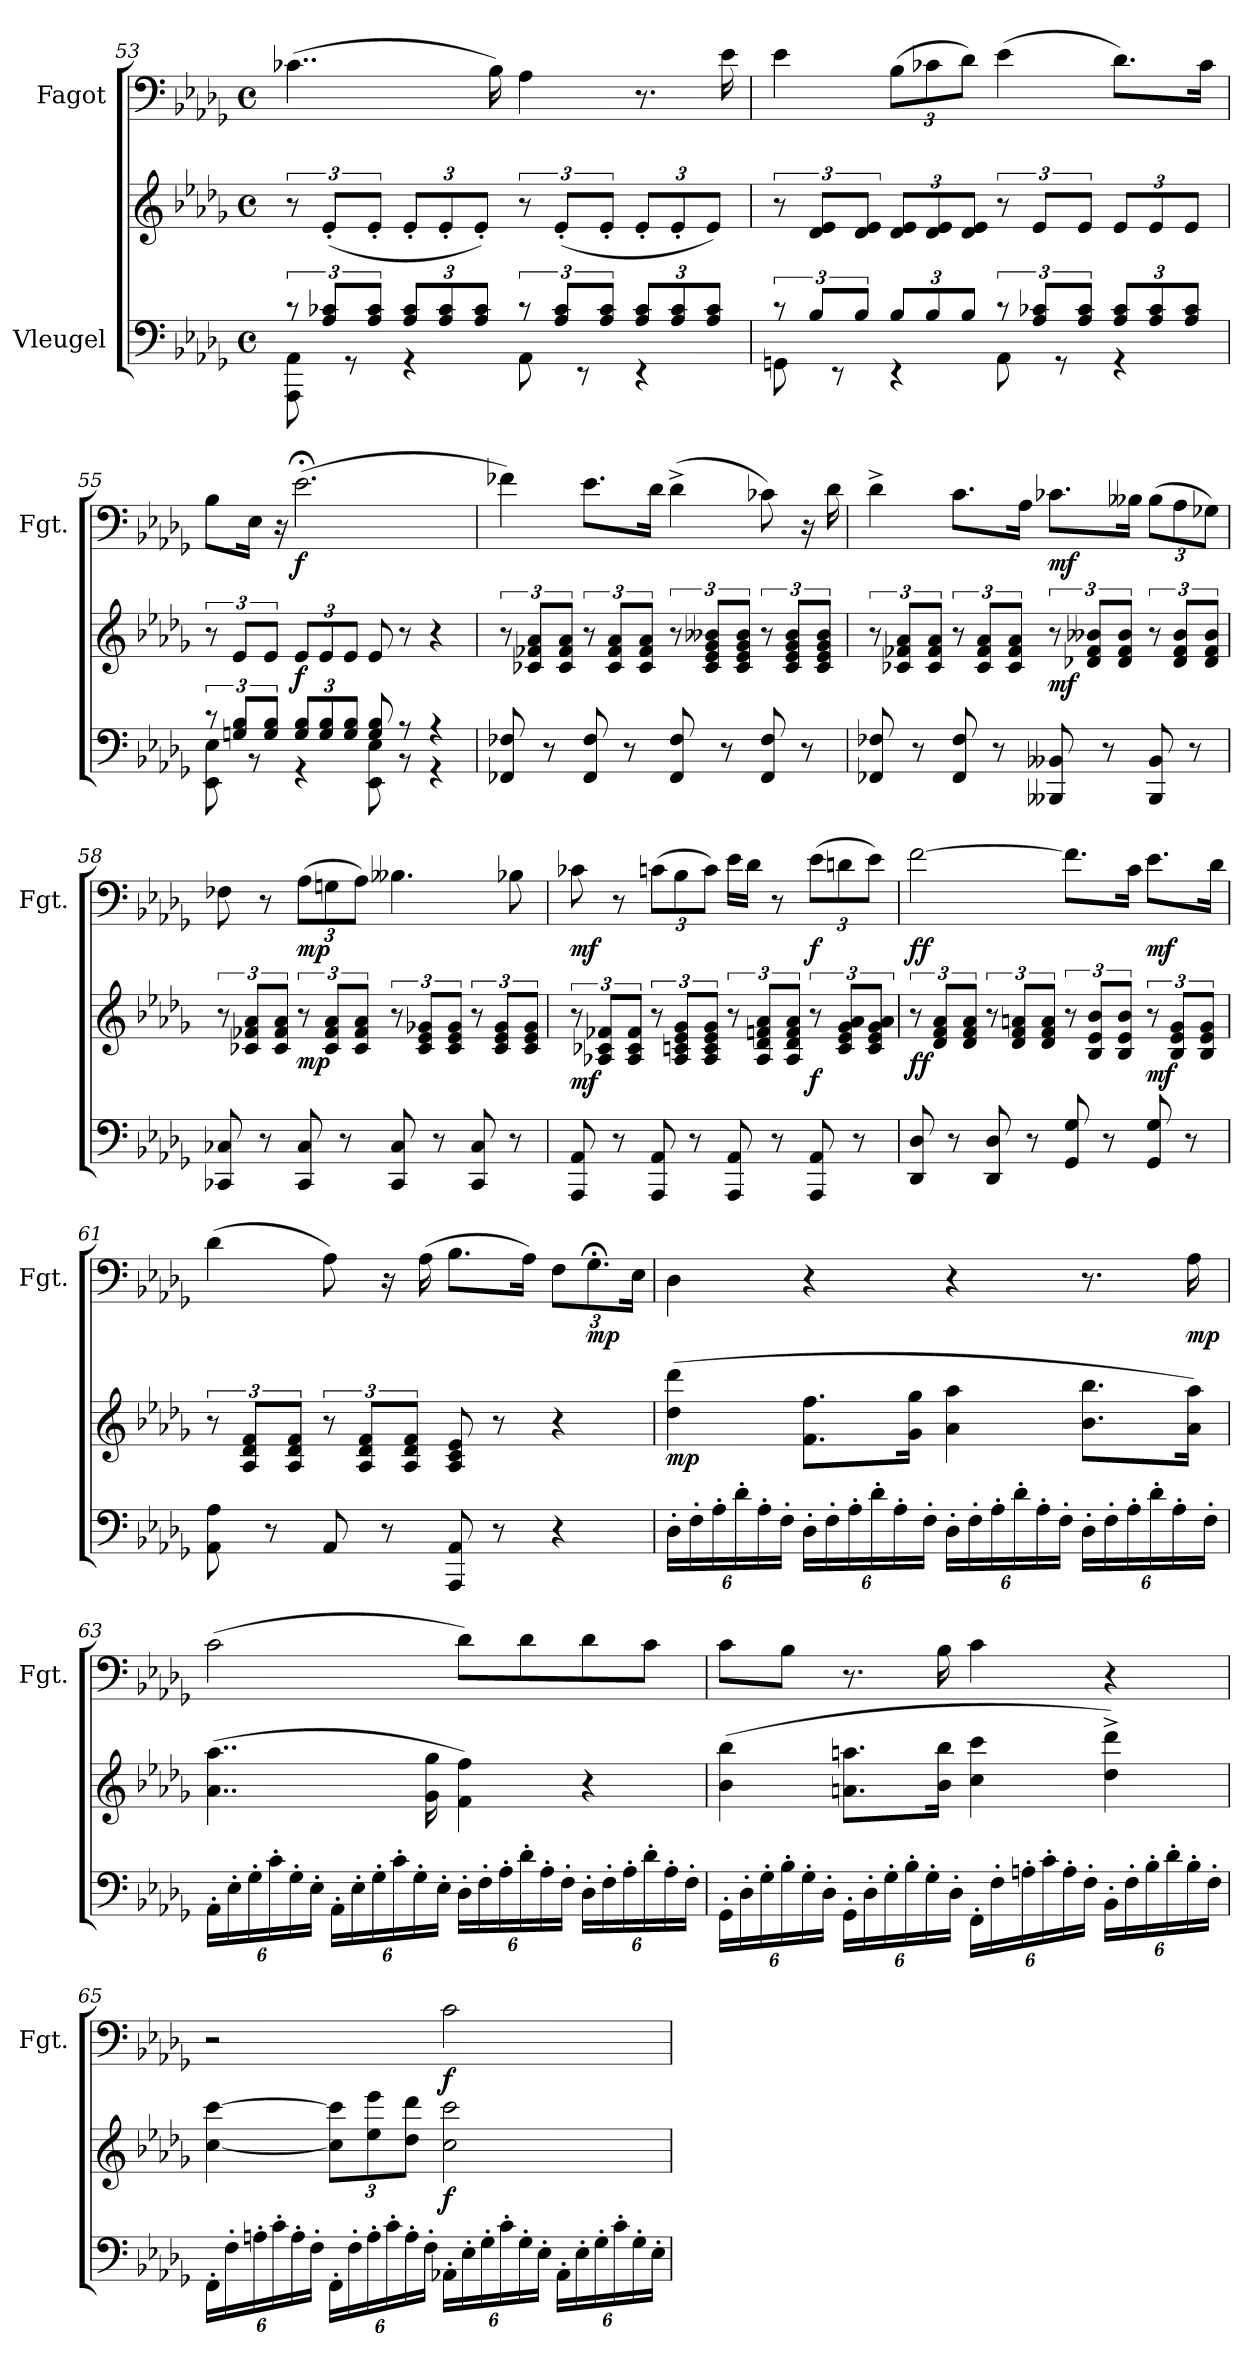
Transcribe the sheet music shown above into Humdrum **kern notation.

**kern	**kern	**dynam	**kern	**dynam
*part2	*part2	*part2	*part1	*part1
*staff3	*staff2	*staff2/3	*staff1	*staff1
*I"Vleugel	*	*	*I"Fagot	*
*	*	*	*I'Fgt.	*
!!LO:LB:g=z
*clefF4	*clefG2	*	*clefF4	*
*k[b-e-a-d-g-]	*k[b-e-a-d-g-]	*	*k[b-e-a-d-g-]	*
*M4/4	*M4/4	*	*M4/4	*
*met(c)	*met(c)	*	*met(c)	*
=53	=53	=53	=53	=53
*^	*	*	*	*
12r	8AAA-\ 8AA-\	12r	.	(4..c-X\	.
12A-/ 12c-X/L	.	(>12e-'/L	.	.	.
.	8r	.	.	.	.
12A-/ 12c-/J	.	12e-'/J	.	.	.
*Xbrackettup	*	*Xbrackettup	*	*	*
12A-/ 12c-/L	4r	12e-'/L	.	.	.
12A-/ 12c-/	.	12e-'/	.	.	.
12A-/ 12c-/J	.	12e-'/J)	.	.	.
.	.	.	.	16B-\)	.
*brackettup	*	*brackettup	*	*	*
12r	8AA-\	12r	.	4A-\	.
12A-/ 12c-/L	.	(>12e-'/L	.	.	.
.	8r	.	.	.	.
12A-/ 12c-/J	.	12e-'/J	.	.	.
*Xbrackettup	*	*Xbrackettup	*	*	*
12A-/ 12c-/L	4r	12e-'/L	.	8.r	.
12A-/ 12c-/	.	12e-'/	.	.	.
12A-/ 12c-/J	.	12e-/J)	.	.	.
.	.	.	.	16e-\	.
=54	=54	=54	=54	=54	=54
*brackettup	*	*brackettup	*	*	*
12r	8GGn\	12r	.	4e-\	.
12B-/L	.	12d-/ 12e-/L	.	.	.
.	8r	.	.	.	.
12B-/J	.	12d-/ 12e-/J	.	.	.
*Xbrackettup	*	*Xbrackettup	*	*Xbrackettup	*
12B-/L	4r	12d-/ 12e-/L	.	(12B-\L	.
12B-/	.	12d-/ 12e-/	.	12c-X\	.
12B-/J	.	12d-/ 12e-/J	.	12d-\J)	.
*brackettup	*	*brackettup	*	*	*
12r	8AA-\	12r	.	(4e-\	.
12A-/ 12c-X/L	.	12e-/L	.	.	.
.	8r	.	.	.	.
12A-/ 12c-/J	.	12e-/J	.	.	.
*Xbrackettup	*	*Xbrackettup	*	*	*
12A-/ 12c-/L	4r	12e-/L	.	8.d-\L)	.
12A-/ 12c-/	.	12e-/	.	.	.
12A-/ 12c-/J	.	12e-/J	.	.	.
.	.	.	.	16c-\Jk	.
!!LO:LB:g=z
=55	=55	=55	=55	=55	=55
*brackettup	*	*brackettup	*	*	*
12r	8EE-\ 8E-\	12r	.	8B-\L	.
12Gn/ 12B-/L	.	12e-/L	.	.	.
.	8r	.	.	16E-\Jk	.
12G/ 12B-/J	.	12e-/J	.	.	.
.	.	.	.	16r	.
*Xbrackettup	*	*Xbrackettup	*	*	*
*	*	*	*	*MM70	*
!	!	!	!LO:DY:b	!	!LO:DY:b
12G/ 12B-/L	4r	12e-/L	f	(2.e-;<\	f
12G/ 12B-/	.	12e-/	.	.	.
12G/ 12B-/J	.	12e-/J	.	.	.
8G/ 8B-/	8EE-\ 8E-\	8e-/	.	.	.
8r	8r	8r	.	.	.
4r	4r	4r	.	.	.
*v	*v	*	*	*	*
=56	=56	=56	=56	=56
*	*brackettup	*	*	*
*	*	*	*MM50	*
8FF-X/ 8F-X/	12r	.	4f-X\)	.
.	12c-X/ 12f-X/ 12a-/L	.	.	.
8r	.	.	.	.
.	12c-/ 12f-/ 12a-/J	.	.	.
8FF-/ 8F-/	12r	.	8.e-\L	.
.	12c-/ 12f-/ 12a-/L	.	.	.
8r	.	.	.	.
.	12c-/ 12f-/ 12a-/J	.	.	.
.	.	.	16d-\Jk	.
8FF-/ 8F-/	12r	.	(4d-^\	.
.	12c-/ 12e-/ 12g-/ 12b--X/L	.	.	.
8r	.	.	.	.
.	12c-/ 12e-/ 12g-/ 12b--/J	.	.	.
8FF-/ 8F-/	12r	.	8c-X\)	.
.	12c-/ 12e-/ 12g-/ 12b--/L	.	.	.
8r	.	.	16r	.
.	12c-/ 12e-/ 12g-/ 12b--/J	.	.	.
.	.	.	16d-\	.
!!LO:LB:g=z
=57	=57	=57	=57	=57
8FF-X/ 8F-X/	12r	.	4d-^\	.
.	12c-X/ 12f-X/ 12a-/L	.	.	.
8r	.	.	.	.
.	12c-/ 12f-/ 12a-/J	.	.	.
8FF-/ 8F-/	12r	.	8.c\L	.
.	12c-/ 12f-/ 12a-/L	.	.	.
8r	.	.	.	.
.	12c-/ 12f-/ 12a-/J	.	.	.
.	.	.	16A-\Jk	.
!	!	!LO:DY:b	!	!LO:DY:b
8BBB--X/ 8BB--X/	12r	mf	8.c-X\L	mf
.	12d-X/ 12f-/ 12b--X/L	.	.	.
8r	.	.	.	.
.	12d-/ 12f-/ 12b--/J	.	.	.
.	.	.	16B--X\Jk	.
8BBB--/ 8BB--/	12r	.	(12B--\L	.
.	12d-/ 12f-/ 12b--/L	.	12A-\	.
8r	.	.	.	.
.	12d-/ 12f-/ 12b--/J	.	12G-X\J)	.
=58	=58	=58	=58	=58
8CC-X/ 8C-X/	12r	.	8F-X\	.
.	12c-X/ 12f-X/ 12a-/L	.	.	.
8r	.	.	8r	.
.	12c-/ 12f-/ 12a-/J	.	.	.
!	!	!LO:DY:b	!	!LO:DY:b
8CC-/ 8C-/	12r	mp	(12A-\L	mp
.	12c-/ 12f-/ 12a-/L	.	12Gn\	.
8r	.	.	.	.
.	12c-/ 12f-/ 12a-/J	.	12A-\J)	.
8CC-/ 8C-/	12r	.	4.B--X\	.
.	12c-/ 12e-/ 12g-X/L	.	.	.
8r	.	.	.	.
.	12c-/ 12e-/ 12g-/J	.	.	.
8CC-/ 8C-/	12r	.	.	.
.	12c-/ 12e-/ 12g-/L	.	.	.
8r	.	.	8B-X\	.
.	12c-/ 12e-/ 12g-/J	.	.	.
!!LO:PB:g=z
=59	=59	=59	=59	=59
!	!	!LO:DY:b	!	!LO:DY:b
8AAA-/ 8AA-/	12r	mf	8c-X\	mf
.	12A-X/ 12c-X/ 12f-X/L	.	.	.
8r	.	.	8r	.
.	12A-/ 12c-/ 12f-/J	.	.	.
8AAA-/ 8AA-/	12r	.	(12cn\L	.
.	12A-/ 12cn/ 12e-/ 12g-/L	.	12B-\	.
8r	.	.	.	.
.	12A-/ 12c/ 12e-/ 12g-/J	.	12c\J)	.
8AAA-/ 8AA-/	12r	.	16e-\LL	.
.	.	.	16d-\JJ	.
.	12A-/ 12d-/ 12fn/ 12a-/L	.	.	.
8r	.	.	8r	.
.	12A-/ 12d-/ 12f/ 12a-/J	.	.	.
!	!	!LO:DY:b	!	!LO:DY:b
8AAA-/ 8AA-/	12r	f	(12e-\L	f
.	12c/ 12e-/ 12g-/ 12a-/L	.	12dn\	.
8r	.	.	.	.
.	12c/ 12e-/ 12g-/ 12a-/J	.	12e-\J)	.
=60	=60	=60	=60	=60
!	!	!LO:DY:b	!	!LO:DY:b
8DD-/ 8D-/	12r	ff	[2f\	ff
.	12d-/ 12f/ 12a-/L	.	.	.
8r	.	.	.	.
.	12d-/ 12f/ 12a-/J	.	.	.
8DD-/ 8D-/	12r	.	.	.
.	12d-/ 12f/ 12an/L	.	.	.
8r	.	.	.	.
.	12d-/ 12f/ 12a/J	.	.	.
8GG-/ 8G-/	12r	.	8.f\L]	.
.	12B-/ 12e-/ 12b-/L	.	.	.
8r	.	.	.	.
.	12B-/ 12e-/ 12b-/J	.	.	.
.	.	.	16c\Jk	.
!	!	!LO:DY:b	!	!LO:DY:b
8GG-/ 8G-/	12r	mf	8.e-\L	mf
.	12B-/ 12e-/ 12g-/L	.	.	.
8r	.	.	.	.
.	12B-/ 12e-/ 12g-/J	.	.	.
.	.	.	16d-\Jk	.
!!LO:LB:g=z
=61	=61	=61	=61	=61
8AA-\ 8A-\	12r	.	(4d-\	.
.	12A-/ 12d-/ 12f/L	.	.	.
8r	.	.	.	.
.	12A-/ 12d-/ 12f/J	.	.	.
8AA-/	12r	.	8A-\)	.
.	12A-/ 12d-/ 12f/L	.	.	.
8r	.	.	16r	.
.	12A-/ 12d-/ 12f/J	.	.	.
.	.	.	(16A-\	.
8AAA-/ 8AA-/	8A-/ 8c/ 8e-/	.	8.B-\L	.
8r	8r	.	.	.
.	.	.	16A-\Jk)	.
*	*	*	*MM20	*
4r	4r	.	12F\L	.
!	!	!	!	!LO:DY:b
.	.	.	12.G-;<\	mp
.	.	.	24E-\Jk	.
=62	=62	=62	=62	=62
*	*	*	*MM50	*
!	!	!LO:DY:b	!	!
24D-'\LL	(4dd-\ 4ddd-\	mp	4D-\	.
24F'\	.	.	.	.
24A-'\	.	.	.	.
24d-'\	.	.	.	.
24A-'\	.	.	.	.
24F'\JJ	.	.	.	.
24D-'\LL	8.f\ 8.ff\L	.	4r	.
24F'\	.	.	.	.
24A-'\	.	.	.	.
24d-'\	.	.	.	.
24A-'\	.	.	.	.
.	16g-\ 16gg-\Jk	.	.	.
24F'\JJ	.	.	.	.
24D-'\LL	4a-\ 4aa-\	.	4r	.
24F'\	.	.	.	.
24A-'\	.	.	.	.
24d-'\	.	.	.	.
24A-'\	.	.	.	.
24F'\JJ	.	.	.	.
24D-'\LL	8.b-\ 8.bb-\L	.	8.r	.
24F'\	.	.	.	.
24A-'\	.	.	.	.
24d-'\	.	.	.	.
24A-'\	.	.	.	.
!	!	!	!	!LO:DY:b
.	16a-\ 16aa-\Jk)	.	16A-\	mp
24F'\JJ	.	.	.	.
!!LO:LB:g=z
=63	=63	=63	=63	=63
24AA-'\LL	(4..a-\ 4..aa-\	.	(2c\	.
24E-'\	.	.	.	.
24G-'\	.	.	.	.
24c'\	.	.	.	.
24G-'\	.	.	.	.
24E-'\JJ	.	.	.	.
24AA-'\LL	.	.	.	.
24E-'\	.	.	.	.
24G-'\	.	.	.	.
24c'\	.	.	.	.
24G-'\	.	.	.	.
.	16g-\ 16gg-\	.	.	.
24E-'\JJ	.	.	.	.
24D-'\LL	4f\ 4ff\)	.	8d-\L)	.
24F'\	.	.	.	.
24A-'\	.	.	.	.
24d-'\	.	.	8d-\	.
24A-'\	.	.	.	.
24F'\JJ	.	.	.	.
24D-'\LL	4r	.	8d-\	.
24F'\	.	.	.	.
24A-'\	.	.	.	.
24d-'\	.	.	8c\J	.
24A-'\	.	.	.	.
24F'\JJ	.	.	.	.
=64	=64	=64	=64	=64
24GG-'\LL	(4b-\ 4bb-\	.	8c\L	.
24D-'\	.	.	.	.
24G-'\	.	.	.	.
24B-'\	.	.	8B-\J	.
24G-'\	.	.	.	.
24D-'\JJ	.	.	.	.
24GG-'\LL	8.an\ 8.aan\L	.	8.r	.
24D-'\	.	.	.	.
24G-'\	.	.	.	.
24B-'\	.	.	.	.
24G-'\	.	.	.	.
.	16b-\ 16bb-\Jk	.	16B-\	.
24D-'\JJ	.	.	.	.
24FF'\LL	4cc\ 4ccc\	.	4c\	.
24F'\	.	.	.	.
24An'\	.	.	.	.
24c'\	.	.	.	.
24A'\	.	.	.	.
24F'\JJ	.	.	.	.
24BB-'\LL	4dd-\^ 4ddd-\^)	.	4r	.
24F'\	.	.	.	.
24B-'\	.	.	.	.
24d-'\	.	.	.	.
24B-'\	.	.	.	.
24F'\JJ	.	.	.	.
!!LO:LB:g=z
=65	=65	=65	=65	=65
24FF'\LL	[4cc\ [4ccc\	.	2r	.
24F'\	.	.	.	.
24An'\	.	.	.	.
24c'\	.	.	.	.
24A'\	.	.	.	.
24F'\JJ	.	.	.	.
*	*Xbrackettup	*	*	*
24FF'\LL	12cc\] 12ccc\]L	.	.	.
24F'\	.	.	.	.
24A'\	12ee-\ 12eee-\	.	.	.
24c'\	.	.	.	.
24A'\	12dd-\ 12ddd-\J	.	.	.
24F'\JJ	.	.	.	.
!	!	!LO:DY:b	!	!LO:DY:b
24AA-X'\LL	2cc\ 2ccc\	f	2c\	f
24E-'\	.	.	.	.
24G-'\	.	.	.	.
24c'\	.	.	.	.
24G-'\	.	.	.	.
24E-'\JJ	.	.	.	.
24AA-'\LL	.	.	.	.
24E-'\	.	.	.	.
24G-'\	.	.	.	.
24c'\	.	.	.	.
24G-'\	.	.	.	.
24E-'\JJ	.	.	.	.
=	=	=	=	=
*-	*-	*-	*-	*-
